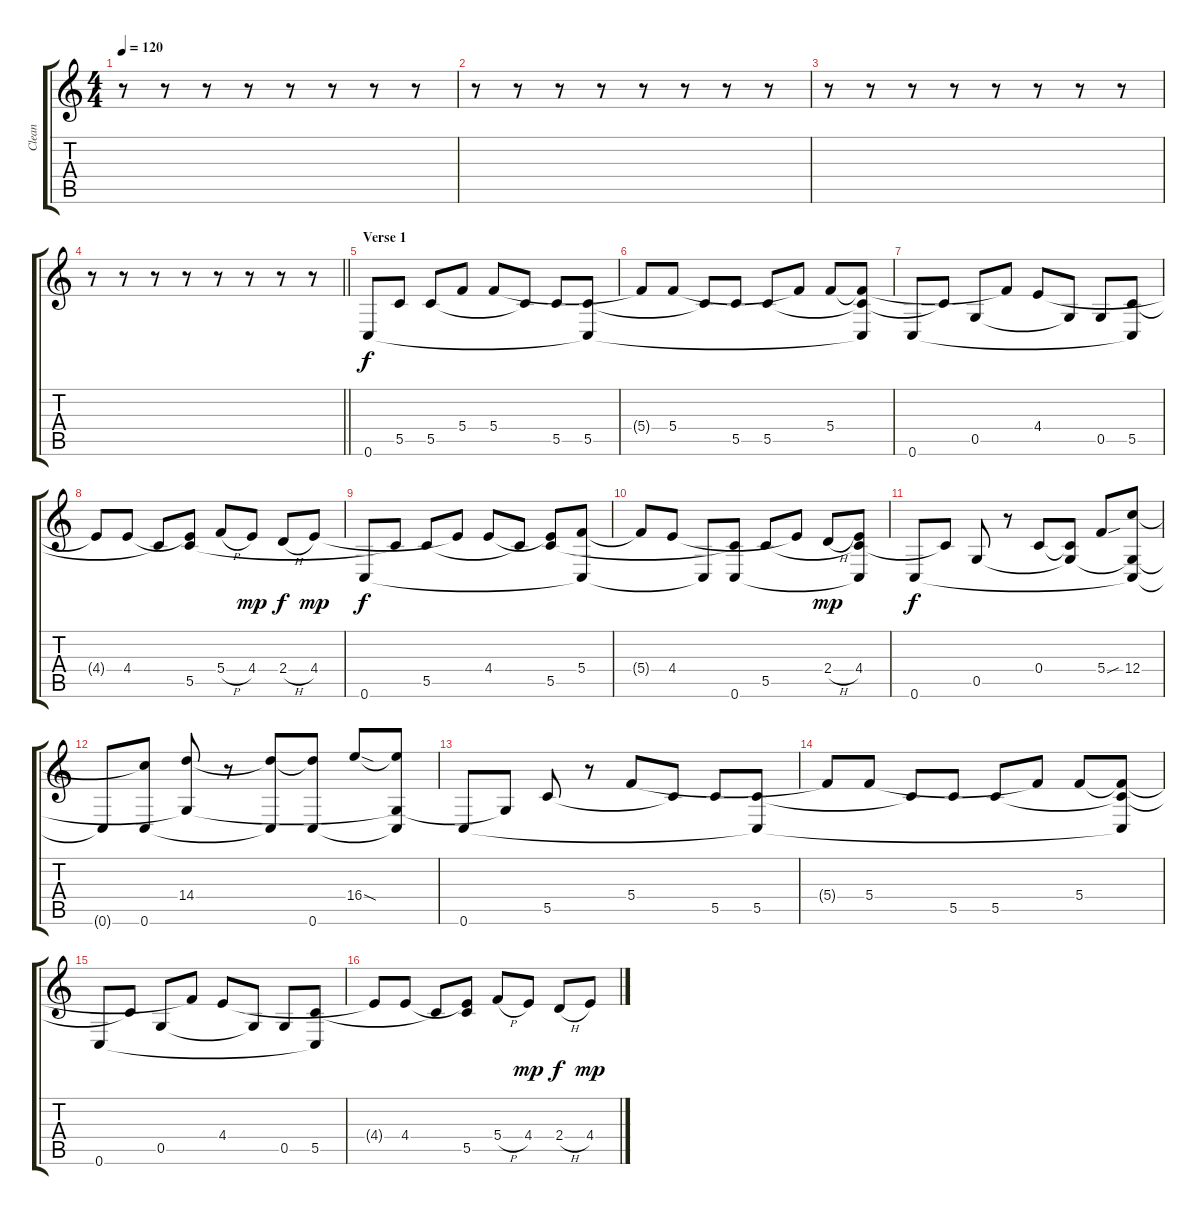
\track ("Clean" "Clean") {instrument electricguitarjazz}
\staff {score tabs}
\tuning (D4 A3 F3 C3 G2 C2) {hide}
\ts (4 4)
\tempo 120
\clef g2
\ks c
r.8{dy f} r.8 r.8 r.8 r.8 r.8 r.8 r.8 |
r.8 r.8 r.8 r.8 r.8 r.8 r.8 r.8 |
r.8 r.8 r.8 r.8 r.8 r.8 r.8 r.8 |
\barLineRight lightlight
r.8 r.8 r.8 r.8 r.8 r.8 r.8 r.8 |
\section ("" "Verse 1")
0.6.8 5.5.8 5.5.8 5.4.8 5.4.8 5.5{t}.8 5.5.8 (5.5 0.6{t}).8 |
5.4{t}.8 5.4.8 5.5{t}.8 5.5.8 5.5.8 5.4{t}.8 5.4.8 (5.4{t} 5.5{t} 0.6{t}).8 |
0.6.8 5.5{t}.8 0.5.8 5.4{t}.8 4.4.8 0.5{t}.8 0.5.8 (5.5 0.6{t}).8 |
4.4{t}.8 4.4.8 5.5{t}.8 (4.4{t} 5.5).8 5.4{h}.8 4.4.8{dy mp} 2.4{h}.8{dy f} 4.4.8{dy mp} |
0.6.8{dy f} 5.5{t}.8 5.5.8 4.4{t}.8 4.4.8 5.5{t}.8 (4.4{t} 5.5).8 (5.4 0.6{t}).8 |
5.4{t}.8 4.4.8 0.6{t}.8 (5.5{t} 0.6).8 5.5.8 4.4{t}.8 2.4{h}.8{dy mp} (4.4 5.5{t} 0.6{t}).8 |
0.6.8{dy f} 5.5{t}.8 0.5.8 r.8 0.4.8 (0.4{t} 0.5{t}).8 5.4{sou}.8 (12.4 0.5{t} 0.6{t}).8 |
0.6{t}.8 (12.4{t} 0.6).8 (14.4 0.5{t}).8 r.8 (14.4{t} 0.6{t}).8 (14.4{t} 0.6).8 16.4{sod}.8 (16.4{t} 0.5{t} 0.6{t}).8 |
0.6.8 0.5{t}.8 5.5.8 r.8 5.4.8 5.5{t}.8 5.5.8 (5.5 0.6{t}).8 |
5.4{t}.8 5.4.8 5.5{t}.8 5.5.8 5.5.8 5.4{t}.8 5.4.8 (5.4{t} 5.5{t} 0.6{t}).8 |
0.6.8 5.5{t}.8 0.5.8 5.4{t}.8 4.4.8 0.5{t}.8 0.5.8 (5.5 0.6{t}).8 |
4.4{t}.8 4.4.8 5.5{t}.8 (4.4{t} 5.5).8 5.4{h}.8 4.4.8{dy mp} 2.4{h}.8{dy f} 4.4.8{dy mp}
